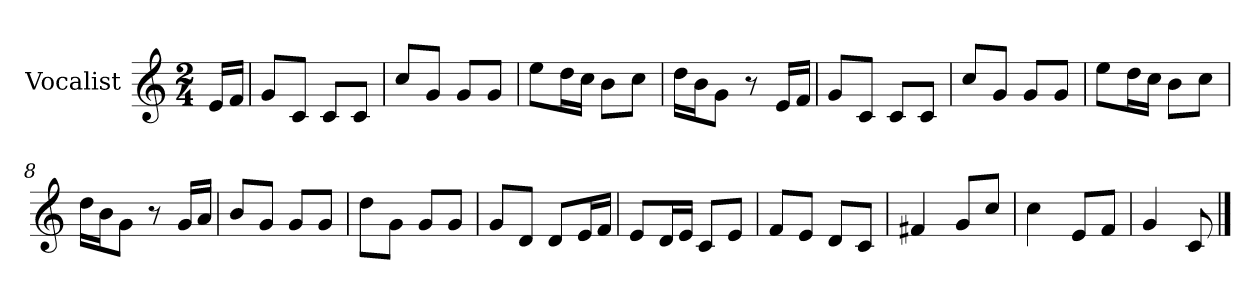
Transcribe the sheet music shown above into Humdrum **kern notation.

**kern
*part1
*staff1
*I"Vocalist
*k[]
*C:
*M2/4
=
16eLL
16fJJ
=1
8gL
8cJ
8cL
8cJ
=2
8ccL
8gJ
8gL
8gJ
=3
8eeL
16ddL
16ccJJ
8bL
8ccJ
=4
16ddLL
16bJ
8gJ
8r
16eLL
16fJJ
=5
8gL
8cJ
8cL
8cJ
=6
8ccL
8gJ
8gL
8gJ
=7
8eeL
16ddL
16ccJJ
8bL
8ccJ
=8
16ddLL
16bJ
8gJ
8r
16gLL
16aJJ
=9
8bL
8gJ
8gL
8gJ
=10
8ddL
8gJ
8gL
8gJ
=11
8gL
8dJ
8dL
16eL
16fJJ
=12
8eL
16dL
16eJJ
8cL
8eJ
=13
8fL
8eJ
8dL
8cJ
=14
4f#X
8gL
8ccJ
=15
4cc
8eL
8fJ
=16
4g
8c
==
*-
